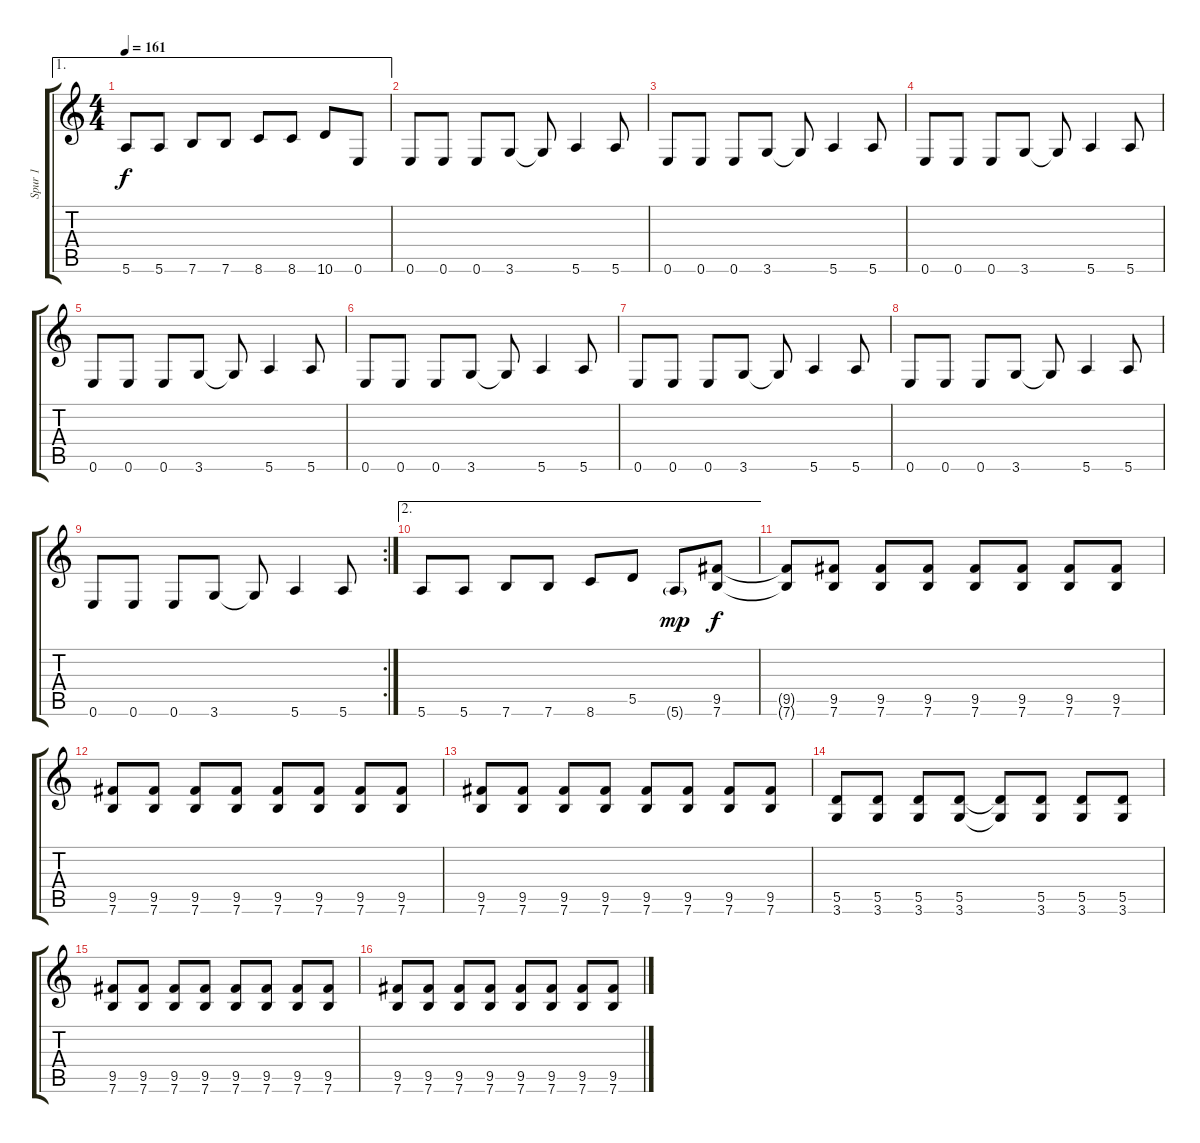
\track ("Spur 1" "Spur 1") {instrument overdrivenguitar}
\staff {score tabs}
\tuning (E4 B3 G3 D3 A2 E2) {hide}
\ae 1
\ts (4 4)
\tempo 161
\clef g2
\ks c
5.6.8{dy f} 5.6.8 7.6.8 7.6.8 8.6.8 8.6.8 10.6.8 0.6.8 |
0.6.8 0.6.8 0.6.8 3.6.8 3.6{t}.8 5.6.4 5.6.8 |
0.6.8 0.6.8 0.6.8 3.6.8 3.6{t}.8 5.6.4 5.6.8 |
0.6.8 0.6.8 0.6.8 3.6.8 3.6{t}.8 5.6.4 5.6.8 |
0.6.8 0.6.8 0.6.8 3.6.8 3.6{t}.8 5.6.4 5.6.8 |
0.6.8 0.6.8 0.6.8 3.6.8 3.6{t}.8 5.6.4 5.6.8 |
0.6.8 0.6.8 0.6.8 3.6.8 3.6{t}.8 5.6.4 5.6.8 |
0.6.8 0.6.8 0.6.8 3.6.8 3.6{t}.8 5.6.4 5.6.8 |
\rc 2
0.6.8 0.6.8 0.6.8 3.6.8 3.6{t}.8 5.6.4 5.6.8 |
\ae 2
5.6.8 5.6.8 7.6.8 7.6.8 8.6.8 5.5.8 5.6{g}.8{dy mp} (9.5 7.6).8{dy f} |
(9.5{t} 7.6{t}).8 (9.5 7.6).8 (9.5 7.6).8 (9.5 7.6).8 (9.5 7.6).8 (9.5 7.6).8 (9.5 7.6).8 (9.5 7.6).8 |
(9.5 7.6).8 (9.5 7.6).8 (9.5 7.6).8 (9.5 7.6).8 (9.5 7.6).8 (9.5 7.6).8 (9.5 7.6).8 (9.5 7.6).8 |
(9.5 7.6).8 (9.5 7.6).8 (9.5 7.6).8 (9.5 7.6).8 (9.5 7.6).8 (9.5 7.6).8 (9.5 7.6).8 (9.5 7.6).8 |
(5.5 3.6).8 (5.5 3.6).8 (5.5 3.6).8 (5.5 3.6).8 (5.5{t} 3.6{t}).8 (5.5 3.6).8 (5.5 3.6).8 (5.5 3.6).8 |
(9.5 7.6).8 (9.5 7.6).8 (9.5 7.6).8 (9.5 7.6).8 (9.5 7.6).8 (9.5 7.6).8 (9.5 7.6).8 (9.5 7.6).8 |
(9.5 7.6).8 (9.5 7.6).8 (9.5 7.6).8 (9.5 7.6).8 (9.5 7.6).8 (9.5 7.6).8 (9.5 7.6).8 (9.5 7.6).8
